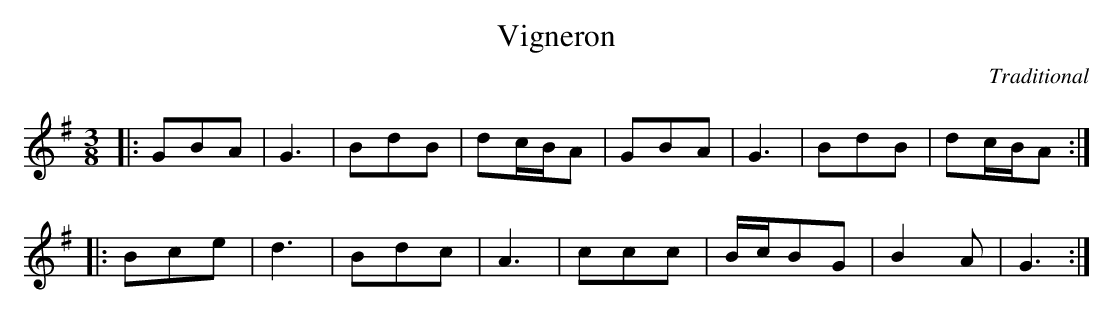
X:1
T:Vigneron
C:Traditional
L:1/8
M:3/8
K:G major
|: GBA | G3 | BdB | dc/B/A | GBA| G3 | BdB | dc/B/A :|
|: Bce | d3 | Bdc | A3 | ccc | B/c/BG | B2 A| G3 :|
